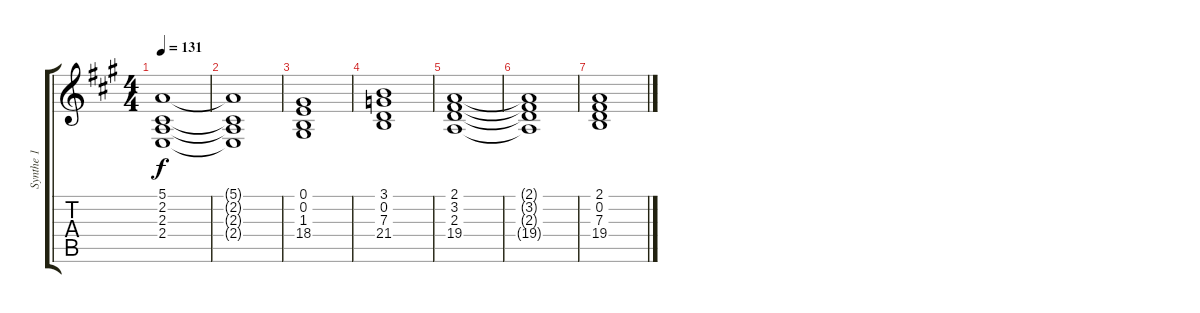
\track ("Synthe 1" "Synthe 1") {instrument synthstrings1}
\staff {score tabs}
\tuning (E4 B3 G3 D3 A2 E2) {hide}
\ts (4 4)
\tempo 131
\clef g2
\ks a
(5.1 2.2 2.3 2.4).1{dy f} |
(5.1{t} 2.2{t} 2.3{t} 2.4{t}).1 |
(0.1 0.2 1.3 18.4).1 |
(3.1 0.2 7.3 21.4).1 |
(2.1 3.2 2.3 19.4).1 |
(2.1{t} 3.2{t} 2.3{t} 19.4{t}).1 |
(2.1 0.2 7.3 19.4).1
